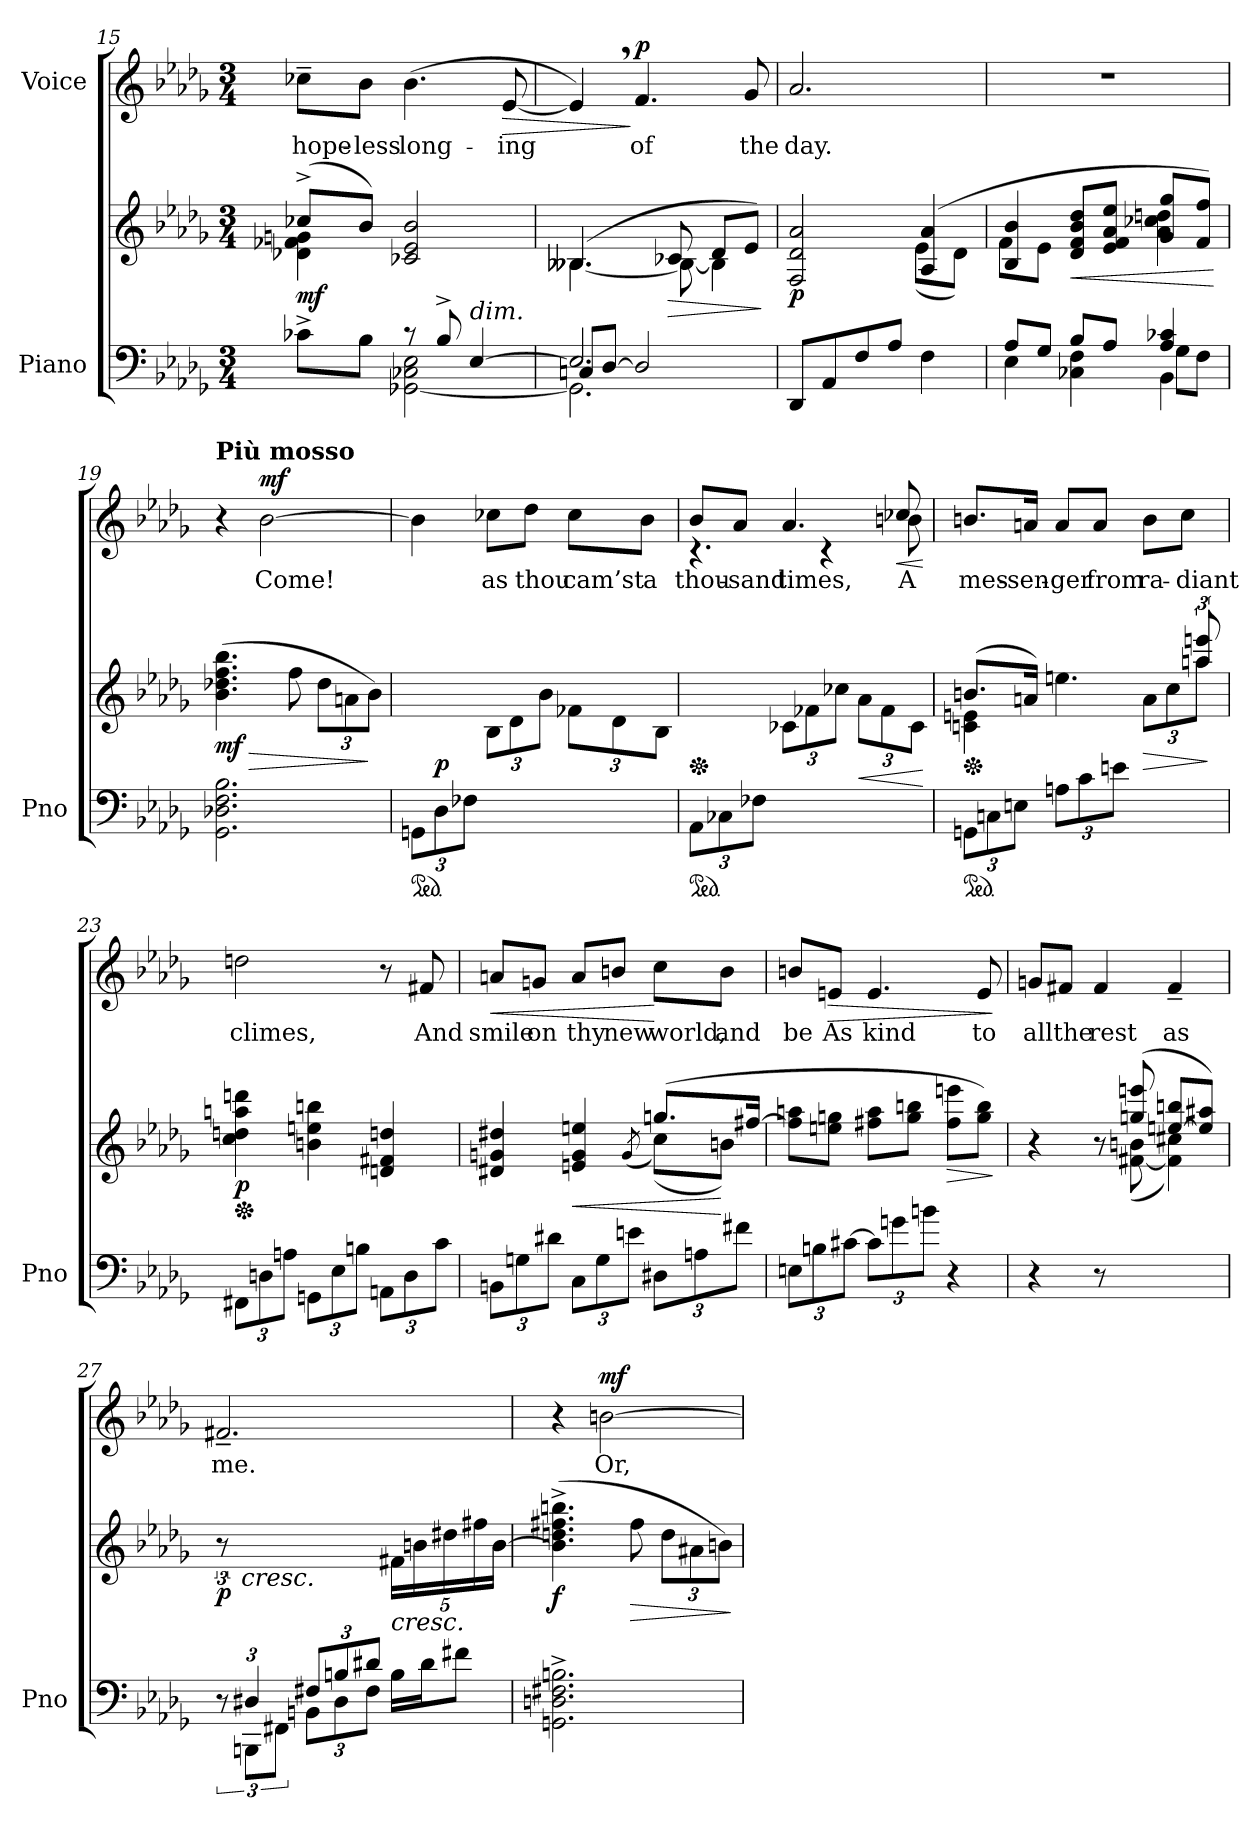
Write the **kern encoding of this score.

**kern	**kern	**dynam	**kern	**text	**dynam
*part2	*part2	*part2	*part1	*part1	*part1
*staff3	*staff2	*staff2/3	*staff1	*staff1	*staff1
*I"Piano	*	*	*I"Voice	*	*
*I'Pno	*	*	*	*	*
*clefF4	*clefG2	*	*clefG2	*	*
*k[b-e-a-d-g-]	*k[b-e-a-d-g-]	*	*k[b-e-a-d-g-]	*	*
*M3/4	*M3/4	*	*M3/4	*	*
=15	=15	=15	=15	=15	=15
*^	*^	*	*	*	*
!	!	!	!	!LO:DY:b	!	!	!
8c-X^\L	4ryy	(8cc-X^/L	4d-X\ 4f-X\ 4gn\	mf	8cc-X~\L	hope-	.
8B-\J	.	8b-/J)	.	.	8b-\J	-less	.
8r	[2GG-X\ 2C-X\ 2E-\	2c-X/ 2e-/ 2b-/	2ryy	.	(4.b-\	long-	.
8B-^/	.	.	.	.	.	.	.
!LO:TX:a:i:t=dim.	!	!	!	!	!	!	!
[4E-/	.	.	.	.	.	.	.
!	!	!	!	!	!	!	!LO:HP:b
.	.	.	.	.	[8e-/	-ing	>
=16	=16	=16	=16	=16	=16	=16	=16
*	*^	*	*	*	*	*	*
2.E-/]	2.GG-\]	8Cn/L	(4.B--X/	[4.B--\	.	4e-,/])	.	.
.	.	[<8D-/J	.	.	.	.	.	.
!	!	!	!	!	!	!	!	!LO:DY:n=1:a
.	.	2D-/]	.	.	.	4.f/	of	] p
!	!	!	!	!	!LO:HP:b	!	!	!
.	.	.	8c-X/	8B--\_	>	.	.	.
.	.	.	8d-/L	4B--\]	.	.	.	.
.	.	.	8e-/J)	.	.	8g-/	the	.
*v	*v	*v	*	*	*	*	*	*
*	*v	*v	*	*	*	*
.	.	]	.	.	.
=17	=17	=17	=17	=17	=17
*	*^	*	*	*	*
!	!	!	!LO:DY:b	!	!	!
8DD-/L	2F/ 2d-/ 2a-/	2ryy	p	2.a-/	day.	.
8AA-/	.	.	.	.	.	.
8F/	.	.	.	.	.	.
8A-/J	.	.	.	.	.	.
4F\	(4A-/ 4a-/	(8e-\L	.	.	.	.
.	.	8d-\J)	.	.	.	.
=18	=18	=18	=18	=18	=18	=18
*^	*	*	*	*	*	*
*	*^	*	*	*	*	*	*
8A-/L	4E-\	2ryy	4B-/ 4b-/	8f\L	.	2.r	.	.
8G-/J	.	.	.	8e-\J	.	.	.	.
!	!	!	!	!	!LO:HP:b	!	!	!
8B-/L	4C-X\ 4F\	.	8d-/ 8f/ 8b-/ 8dd-/L	4ryy	<	.	.	.
8A-/J	.	.	8e-/ 8f/ 8a-/ 8ee-/J	.	.	.	.	.
4A-/ 4c-X/	4BB-\	8G-\L	8g-/ 8gg-/L	4a-\ 4cc-X\ 4ddn\	.	.	.	.
.	.	8F\J	8f/ 8ff/J)	.	.	.	.	.
*v	*v	*v	*	*	*	*	*	*
*	*v	*v	*	*	*	*
.	.	[	.	.	.
=19	=19	=19	=19	=19	=19
!	!	!	!LO:TX:a:B:t=Più mosso	!	!
!	!	!LO:HP:b	!	!	!
!	!	!LO:DY:n=1:b	!	!	!
2.GG-\ 2.D-X\ 2.F\ 2.B-\	(4.b-\ 4.dd-X\ 4.ff\ 4.bb-\	> mf	4r	.	.
!	!	!	!	!	!LO:DY:a
.	.	.	[2b-\	Come!	mf
.	8ff\	.	.	.	.
*	*Xbrackettup	*	*	*	*
.	12dd-\L	.	.	.	.
.	12an\	.	.	.	.
.	12b-\J)	]	.	.	.
=20	=20	=20	=20	=20	=20
*ped	*	*	*	*	*
*Xbrackettup	*	*	*	*	*
*	*^	*	*	*	*
(12GGn\L	2.ryy	4ryy	.	4b-\]	.	.
!	!	!	!LO:DY:a=2	!	!	!
12D-\	.	.	p	.	.	.
12F-X\J	.	.	.	.	.	.
2ryy	.	12B-\L	.	8cc-X\L	as	.
.	.	12d-\	.	.	.	.
.	.	.	.	8dd-\J	thou	.
.	.	12b-\J	.	.	.	.
.	.	12f-X\L	.	8cc-\L	cam’st	.
.	.	12d-\	.	.	.	.
.	.	.	.	8b-\J	a	.
.	.	12B-\J)	.	.	.	.
=21	=21	=21	=21	=21	=21	=21
*ped	*	*	*	*	*	*
*	*Xped	*	*	*	*	*
*	*	*	*	*^	*	*
(12AA-\L	2.ryy	4ryy	.	8b-/L	4.r	thou-	.
12C-X\	.	.	.	.	.	.	.
.	.	.	.	8a-/J	.	-sand	.
12F-X\J	.	.	.	.	.	.	.
2ryy	.	12c-X\L	.	4.a-/	.	times,	.
.	.	12f-X\	.	.	.	.	.
.	.	.	.	.	4r	.	.
.	.	12cc-X\J	.	.	.	.	.
!	!	!	!LO:HP:b	!	!	!	!
.	.	12a-\L	<	.	.	.	.
.	.	12f-\	.	.	.	.	.
!	!	!	!	!	!	!	!LO:HP:b
.	.	.	.	8cc-X/	8bni	A	<
.	.	12c-\J)	.	.	.	.	.
*	*v	*v	*	*	*	*	*
*	*	*	*v	*v	*	*
.	.	[	.	.	[
=22	=22	=22	=22	=22	=22
*ped	*	*	*	*	*
*	*Xped	*	*	*	*
*	*^	*	*	*	*
*	*	*^	*	*	*	*
*	*	*	*^	*	*	*	*
(<12GGn\L	(>8.bn/L	4cn\ 4en\	2ryy	2ryy	.	8.bn/L	mes-	.
12Cn\	.	.	.	.	.	.	.	.
12En\J	.	.	.	.	.	.	.	.
.	16an/Jk)	.	.	.	.	16an/Jk	-sen-	.
12An\L	(4.een\	2ryy	.	.	.	8a/L	-ger	.
12c\	.	.	.	.	.	.	.	.
.	.	.	.	.	.	8a/J	from	.
12en\J	.	.	.	.	.	.	.	.
*	*	*	*brackettup	*Xbrackettup	*	*	*	*
!	!	!	!	!	!LO:HP:b	!	!	!
4ryy	.	.	12ryy	12a\L	>	8b\L	ra-	.
.	.	.	12ryy	12cc\	.	.	.	.
.	8ryy)	.	.	.	.	8cc\J	-diant	.
.	.	.	12aa-/ 12eeen/	12aan\J)	.	.	.	.
*	*v	*v	*v	*v	*	*	*	*
.	.	]	.	.	.
=23	=23	=23	=23	=23	=23
*	*Xped	*	*	*	*
!	!	!LO:DY:b	!	!	!
12FF#X\L	4cc\ 4ddn\ 4aan\ 4dddn\	p	2ddn\	climes,	.
12Dn\	.	.	.	.	.
12An\J	.	.	.	.	.
12GGn\L	4bn\ 4een\ 4bbn\	.	.	.	.
12E-\	.	.	.	.	.
12Bn\J	.	.	.	.	.
12AAn\L	4dn/ 4f#X/ 4ddn/	.	8r	.	.
12D\	.	.	.	.	.
.	.	.	8f#X/	And	.
12c\J	.	.	.	.	.
=24	=24	=24	=24	=24	=24
*	*^	*	*	*	*
!	!	!	!	!	!	!LO:HP:b
12BBn\L	4d#X/ 4gn/ 4dd#X/	2ryy	.	8an/L	smile	<
12Gn\	.	.	.	.	.	.
.	.	.	.	8gn/J	on	.
12d#X\J	.	.	.	.	.	.
!	!	!	!LO:HP:b	!	!	!
12C\L	4en/ 4g/ 4een/	.	<	8a/L	thy	.
12G\	.	.	.	.	.	.
.	.	.	.	8bn/J	new	.
12en\J	.	.	.	.	.	.
.	.	(8qg/	.	.	.	.
12D#X\L	(8.ggn/L	(8cc\L)	.	8cc\L	world,	[
12An\	.	.	.	.	.	.
.	.	8bn\J)	[	8b\J	and	.
12f#X\J	.	.	.	.	.	.
.	[<16ff#X/Jk	.	.	.	.	.
*	*v	*v	*	*	*	*
=25	=25	=25	=25	=25	=25
12En\L	8ff#\] 8aan\L	.	8bn/L	be	.
12Bn\	.	.	.	.	.
!	!	!	!	!	!LO:HP:b
.	8een\ 8ggn\J	.	8en/J	As	>
[12c#X\J	.	.	.	.	.
12c#\L]	8ff#X\ 8aa\L	.	4.e/	kind	.
12gn\	.	.	.	.	.
.	8gg\ 8bbn\J	.	.	.	.
12bn\J	.	.	.	.	.
!	!	!LO:HP:b	!	!	!
4r	8ff#\ 8eeen\L	>	.	.	.
.	8gg\ 8bb\J)	.	8e/	to	.
.	.	]	.	.	]
=26	=26	=26	=26	=26	=26
*	*^	*	*	*	*
4r	4r	4.ryy	.	8gn/L	all	.
.	.	.	.	8f#X/J	the	.
8r	8r	.	.	4f#/	rest	.
4.ryy	(>8ggn/ 8eeen/	(<[8f#X\ 8bn\	.	.	.	.
.	[8een/ 8bbn/L	4f#\] 4cc#X\)	.	4f#~>/	as	.
.	8ee/] 8aa#X/J)	.	.	.	.	.
*	*v	*v	*	*	*	*
=27	=27	=27	=27	=27	=27
*^	*	*	*	*	*
*	*	*brackettup	*	*	*	*
!	!	!	!LO:DY:b	!	!	!
12ryy	12r	12r	p	2.f#X~>/	me.	.
!	!	!LO:TX:b:i:t=cresc.	!	!	!	!
(6D#X/	12BBBn\L	12%5ryy	.	.	.	.
.	12FF#X\J	.	.	.	.	.
*brackettup	*Xbrackettup	*	*	*	*	*
12F#X/L	12BBn\L	.	.	.	.	.
12Bn/	12D#\	.	.	.	.	.
12d#X/J	12F#\J	.	.	.	.	.
!	!	!	!LO:HP:b	!	!	!
4ryy	16B\LL	20f#X\LL	<	.	.	.
.	.	20bn\	.	.	.	.
.	16d#\J	.	.	.	.	.
.	.	20dd#X\	.	.	.	.
.	8f#X\J	.	.	.	.	.
.	.	20ff#X\	.	.	.	.
.	.	[<20b\JJ)	.	.	.	.
*v	*v	*	*	*	*	*
=28	=28	=28	=28	=28	=28
*	*	*	*^	*	*
!	!	!LO:DY:b	!	!	!	!
2.GGn\^ 2.Dn\^ 2.F#X\^ 2.Bn\^	(4.bn\]^ 4.ddn\^ 4.ff#X\^ 4.bbn\^	f	4r	4ryy	.	.
!	!	!	!	!	!	!LO:DY:a
.	.	.	[2bn\	4ryy	Or,	mf
!	!	!LO:HP:n=1:b	!	!	!	!
.	8ff#\	[ >	.	.	.	.
.	12dd\L	.	.	4ryy	.	.
.	12a#X\	.	.	.	.	.
.	12b\J)	.	.	.	.	.
*	*	*	*v	*v	*	*
.	.	]	.	.	.
=	=	=	=	=	=
*-	*-	*-	*-	*-	*-
